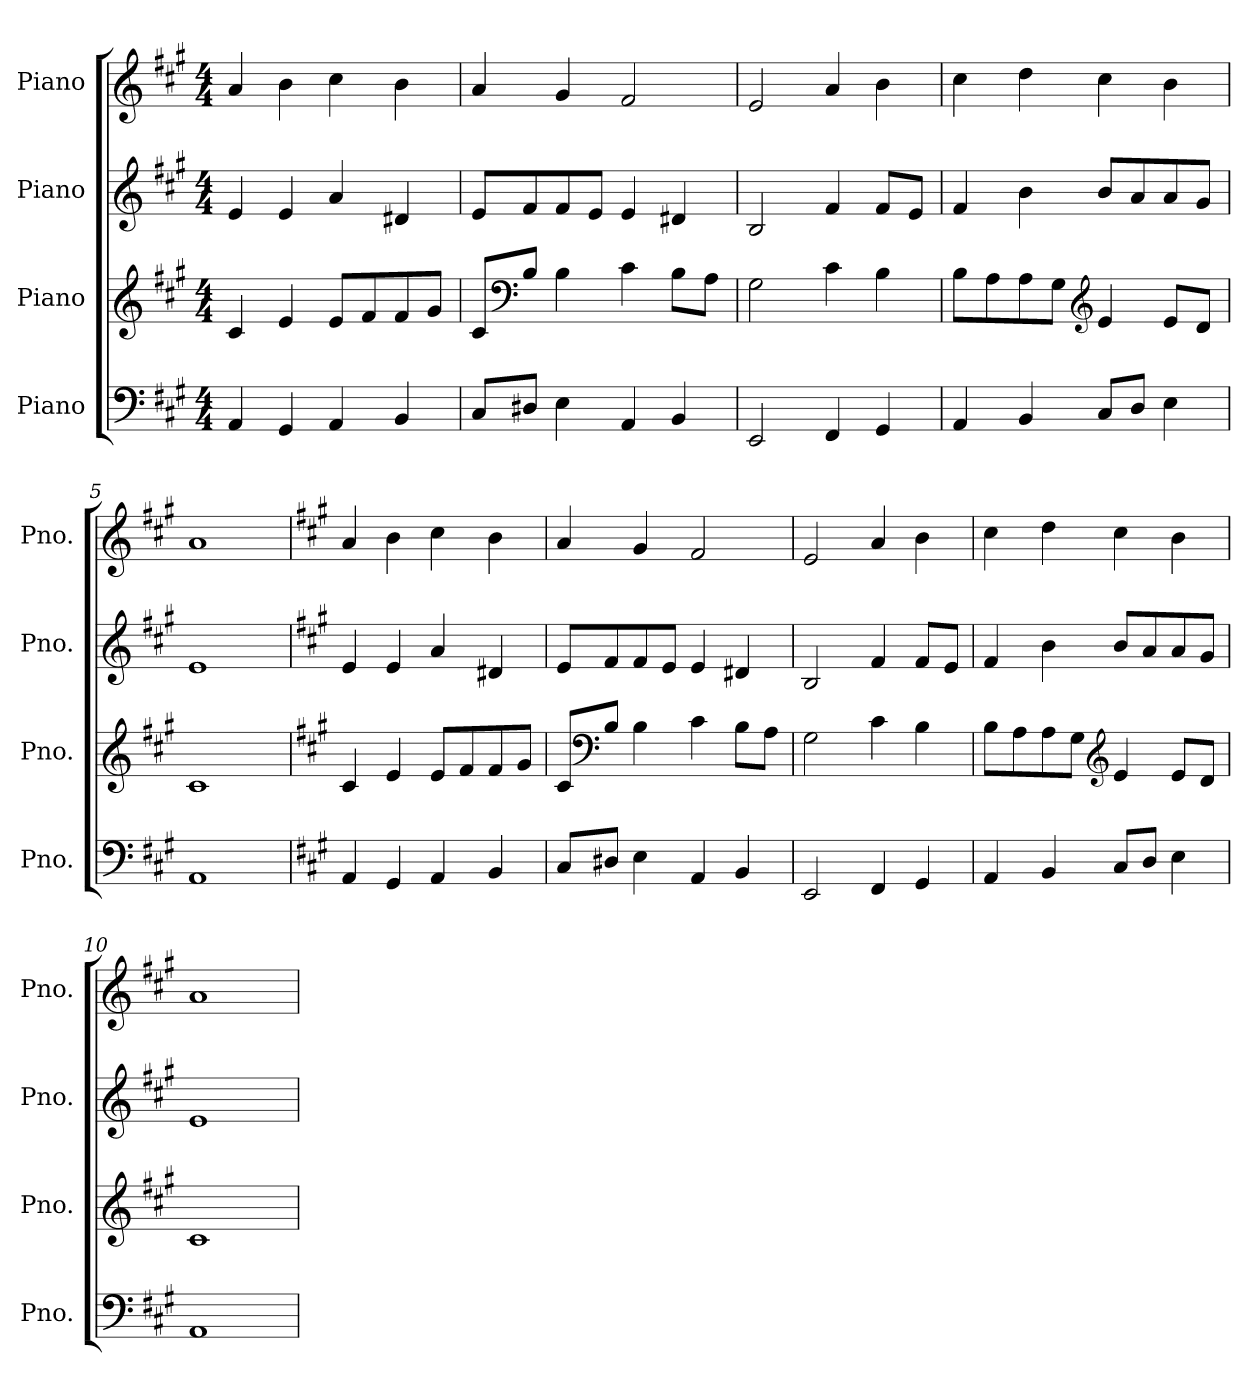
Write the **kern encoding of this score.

**kern	**kern	**kern	**kern
*part4	*part3	*part2	*part1
*staff4	*staff3	*staff2	*staff1
*I"Piano	*I"Piano	*I"Piano	*I"Piano
*I'Pno.	*I'Pno.	*I'Pno.	*I'Pno.
*clefF4	*clefG2	*clefG2	*clefG2
*k[f#c#g#]	*k[f#c#g#]	*k[f#c#g#]	*k[f#c#g#]
*M4/4	*M4/4	*M4/4	*M4/4
*MM120	*MM120	*MM120	*MM120
=1	=1	=1	=1
4AA/	4c#/	4e/	4a/
4GG#/	4e/	4e/	4b\
4AA/	8e/L	4a/	4cc#\
.	8f#/	.	.
4BB/	8f#/	4d#X/	4b\
.	8g#/J	.	.
=2	=2	=2	=2
8C#/L	8c#/L	8e/L	4a/
*	*clefF4	*	*
8D#X/J	8B/J	8f#/	.
4E\	4B\	8f#/	4g#/
.	.	8e/J	.
4AA/	4c#\	4e/	2f#/
4BB/	8B\L	4d#X/	.
.	8A\J	.	.
=3	=3	=3	=3
2EE/	2G#\	2B/	2e/
4FF#/	4c#\	4f#/	4a/
4GG#/	4B\	8f#/L	4b\
.	.	8e/J	.
=4	=4	=4	=4
4AA/	8B\L	4f#/	4cc#\
.	8A\	.	.
4BB/	8A\	4b\	4dd\
.	8G#\J	.	.
*	*clefG2	*	*
8C#/L	4e/	8b/L	4cc#\
8D/J	.	8a/	.
4E\	8e/L	8a/	4b\
.	8d/J	8g#/J	.
=5	=5	=5	=5
1AA	1c#	1e	1a
=6	=6	=6	=6
*k[f#c#g#]	*k[f#c#g#]	*k[f#c#g#]	*k[f#c#g#]
4AA/	4c#/	4e/	4a/
4GG#/	4e/	4e/	4b\
4AA/	8e/L	4a/	4cc#\
.	8f#/	.	.
4BB/	8f#/	4d#X/	4b\
.	8g#/J	.	.
!!LO:LB:g=z
=7	=7	=7	=7
8C#/L	8c#/L	8e/L	4a/
*	*clefF4	*	*
8D#X/J	8B/J	8f#/	.
4E\	4B\	8f#/	4g#/
.	.	8e/J	.
4AA/	4c#\	4e/	2f#/
4BB/	8B\L	4d#X/	.
.	8A\J	.	.
=8	=8	=8	=8
2EE/	2G#\	2B/	2e/
4FF#/	4c#\	4f#/	4a/
4GG#/	4B\	8f#/L	4b\
.	.	8e/J	.
=9	=9	=9	=9
4AA/	8B\L	4f#/	4cc#\
.	8A\	.	.
4BB/	8A\	4b\	4dd\
.	8G#\J	.	.
*	*clefG2	*	*
8C#/L	4e/	8b/L	4cc#\
8D/J	.	8a/	.
4E\	8e/L	8a/	4b\
.	8d/J	8g#/J	.
=10	=10	=10	=10
1AA	1c#	1e	1a
=	=	=	=
*-	*-	*-	*-
